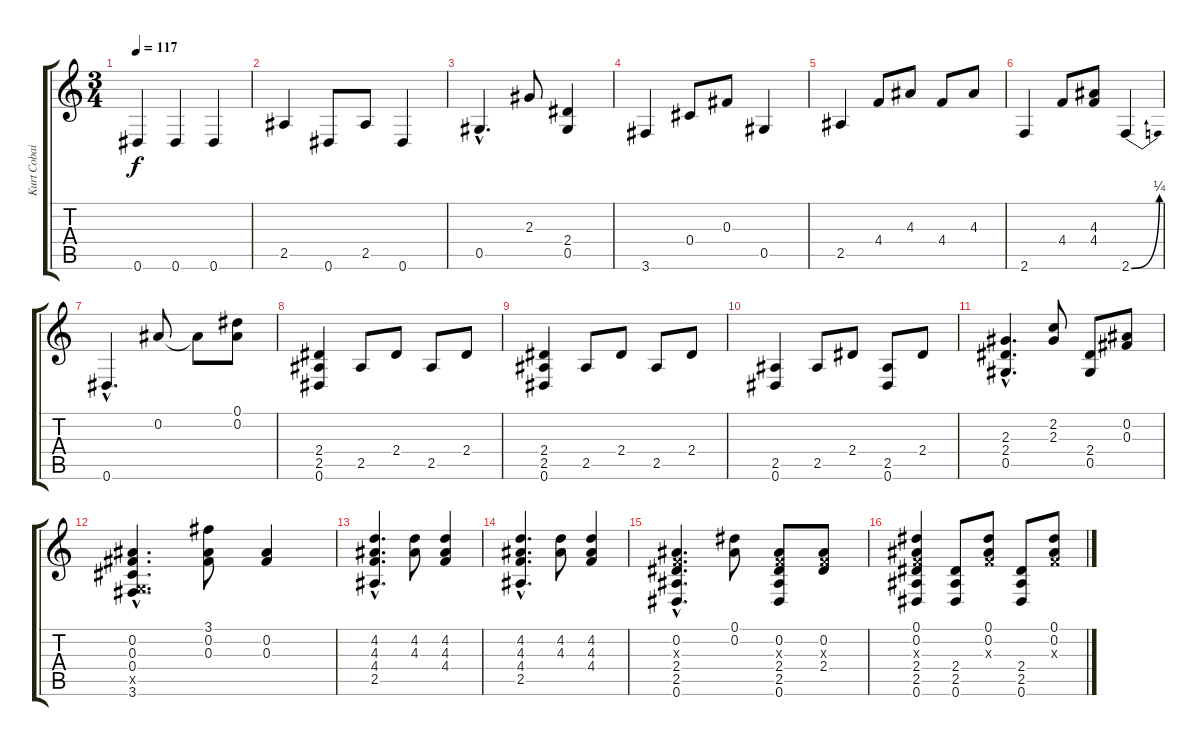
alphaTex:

\track ("Kurt Cobain" "Kurt Cobai") {instrument acousticguitarsteel}
\staff {score tabs}
\tuning (Eb4 Bb3 Gb3 Db3 Ab2 Eb2) {hide}
\ts (3 4)
\tempo 117
\clef g2
\ks c
0.6.4{dy f} 0.6.4 0.6.4 |
2.5.4 0.6.8 2.5.8 0.6.4 |
0.5{hac}.4{d} 2.3.8 (2.4 0.5).4 |
3.6.4 0.4.8 0.3.8 0.5.4 |
2.5.4 4.4.8 4.3.8 4.4.8 4.3.8 |
2.6.4 4.4.8 (4.3 4.4).8 2.6{be (bend 0 0 60 1)}.4 |
0.6{hac}.4{d} 0.2.8 0.2{t}.8 (0.1 0.2).8 |
(2.4 2.5 0.6).4 2.5.8 2.4.8 2.5.8 2.4.8 |
(2.4 2.5 0.6).4 2.5.8 2.4.8 2.5.8 2.4.8 |
(2.5 0.6).4 2.5.8 2.4.8 (2.5 0.6).8 2.4.8 |
(2.3{hac} 2.4{hac} 0.5{hac}).4{d} (2.2 2.3).8 (2.4 0.5).8 (0.2 0.3).8 |
(0.2{hac} 0.3{hac} 0.4{hac} -1.5{hac x} 3.6{hac}).4{d volume 10} (3.1 0.2 0.3).8 (0.2 0.3).4 |
(4.2{hac} 4.3{hac} 4.4{hac} 2.5{hac}).4{d} (4.2 4.3).8 (4.2 4.3 4.4).4 |
(4.2{hac} 4.3{hac} 4.4{hac} 2.5{hac}).4{d} (4.2 4.3).8 (4.2 4.3 4.4).4 |
(0.2{hac} -1.3{hac x} 2.4{hac} 2.5{hac} 0.6{hac}).4{d} (0.1 0.2).8 (0.2 -1.3{x} 2.4 2.5 0.6).8 (0.2 -1.3{x} 2.4).8 |
(0.1 0.2 -1.3{x} 2.4 2.5 0.6).4 (2.4 2.5 0.6).8 (0.1 0.2 -1.3{x}).8 (2.4 2.5 0.6).8 (0.1 0.2 -1.3{x}).8
